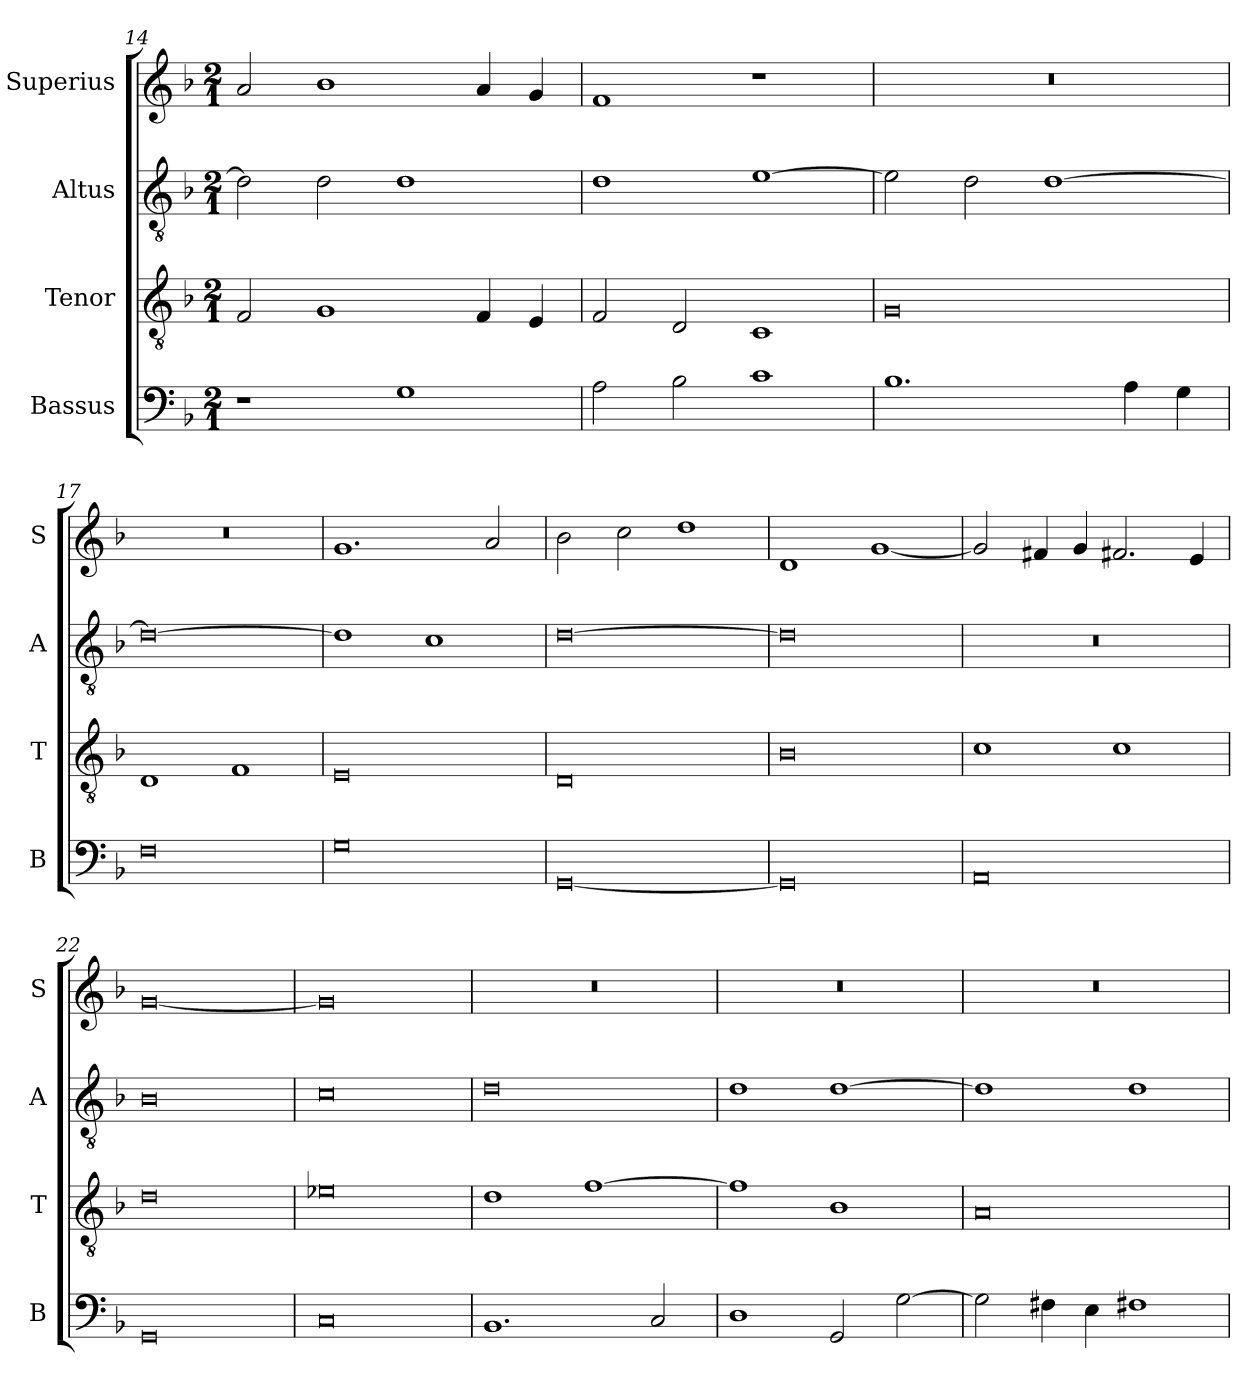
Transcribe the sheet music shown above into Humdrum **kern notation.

**kern	**kern	**kern	**kern
*part4	*part3	*part2	*part1
*staff4	*staff3	*staff2	*staff1
*I"Bassus	*I"Tenor	*I"Altus	*I"Superius
*I'B	*I'T	*I'A	*I'S
*clefF4	*clefGv2	*clefGv2	*clefG2
*k[b-]	*k[b-]	*k[b-]	*k[b-]
*M2/1	*M2/1	*M2/1	*M2/1
=14	=14	=14	=14
1r	2F/	2d\]	2a/
.	1G	2d\	1b-
1G	.	1d	.
.	4F/	.	4a/
.	4E/	.	4g/
=15	=15	=15	=15
2A\	2F/	1d	1f
2B-\	2D/	.	.
1c	1C	[1e	1r
=16	=16	=16	=16
1.B-	0G	2e\]	0r
.	.	2d\	.
.	.	[1d	.
4A\	.	.	.
4G\	.	.	.
=17	=17	=17	=17
0F	1D	0d_	0r
.	1F	.	.
=18	=18	=18	=18
0G	0E	1d]	1.g
.	.	1c	.
.	.	.	2a/
=19	=19	=19	=19
[0GG	0D	[0d	2b-\
.	.	.	2cc\
.	.	.	1dd
=20	=20	=20	=20
0GG]	0B-	0d]	1d
.	.	.	[1g
=21	=21	=21	=21
0AA	1c	0r	2g/]
.	.	.	4f#X/
.	.	.	4g/
.	1c	.	2.f#X/
.	.	.	4e/
=22	=22	=22	=22
0GG	0d	0B-	[0g
=23	=23	=23	=23
0C	0e-X	0c	0g]
=24	=24	=24	=24
1.BB-	1d	0d	0r
.	[1f	.	.
2C/	.	.	.
=25	=25	=25	=25
1D	1f]	1d	0r
2GG/	1B-	[1d	.
[2G\	.	.	.
=26	=26	=26	=26
2G\]	0A	1d]	0r
4F#X\	.	.	.
4E\	.	.	.
1F#X	.	1d	.
=	=	=	=
*-	*-	*-	*-
